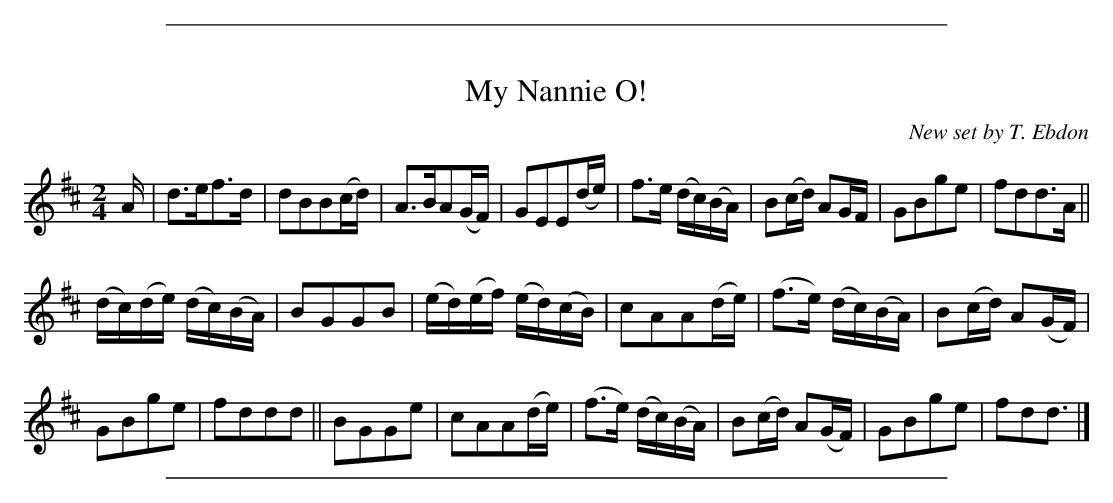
X:1
T: My Nannie O!
C: New set by T. Ebdon
M: 2/4
L: 1/16
K: D
A |\
d3ef3d | d2B2B2(cd) | A3BA2(GF) | G2E2E2(de) | f3e (dc)(BA) | B2(cd) A2GF | G2B2g2e2 | f2d2d3A ||
(dc)(de) (dc)(BA) | B2G2G2B2 | (ed)(ef) (ed)(cB) | c2A2A2(de) | (f3e) (dc)(BA) | B2(cd) A2(GF) |
G2B2g2e2 | f2d2d2d2 || B2G2G2e2 | c2A2A2(de) | (f3e) (dc)(BA) | B2(cd) A2(GF) | G2B2g2e2 | f2d2d3 |]
